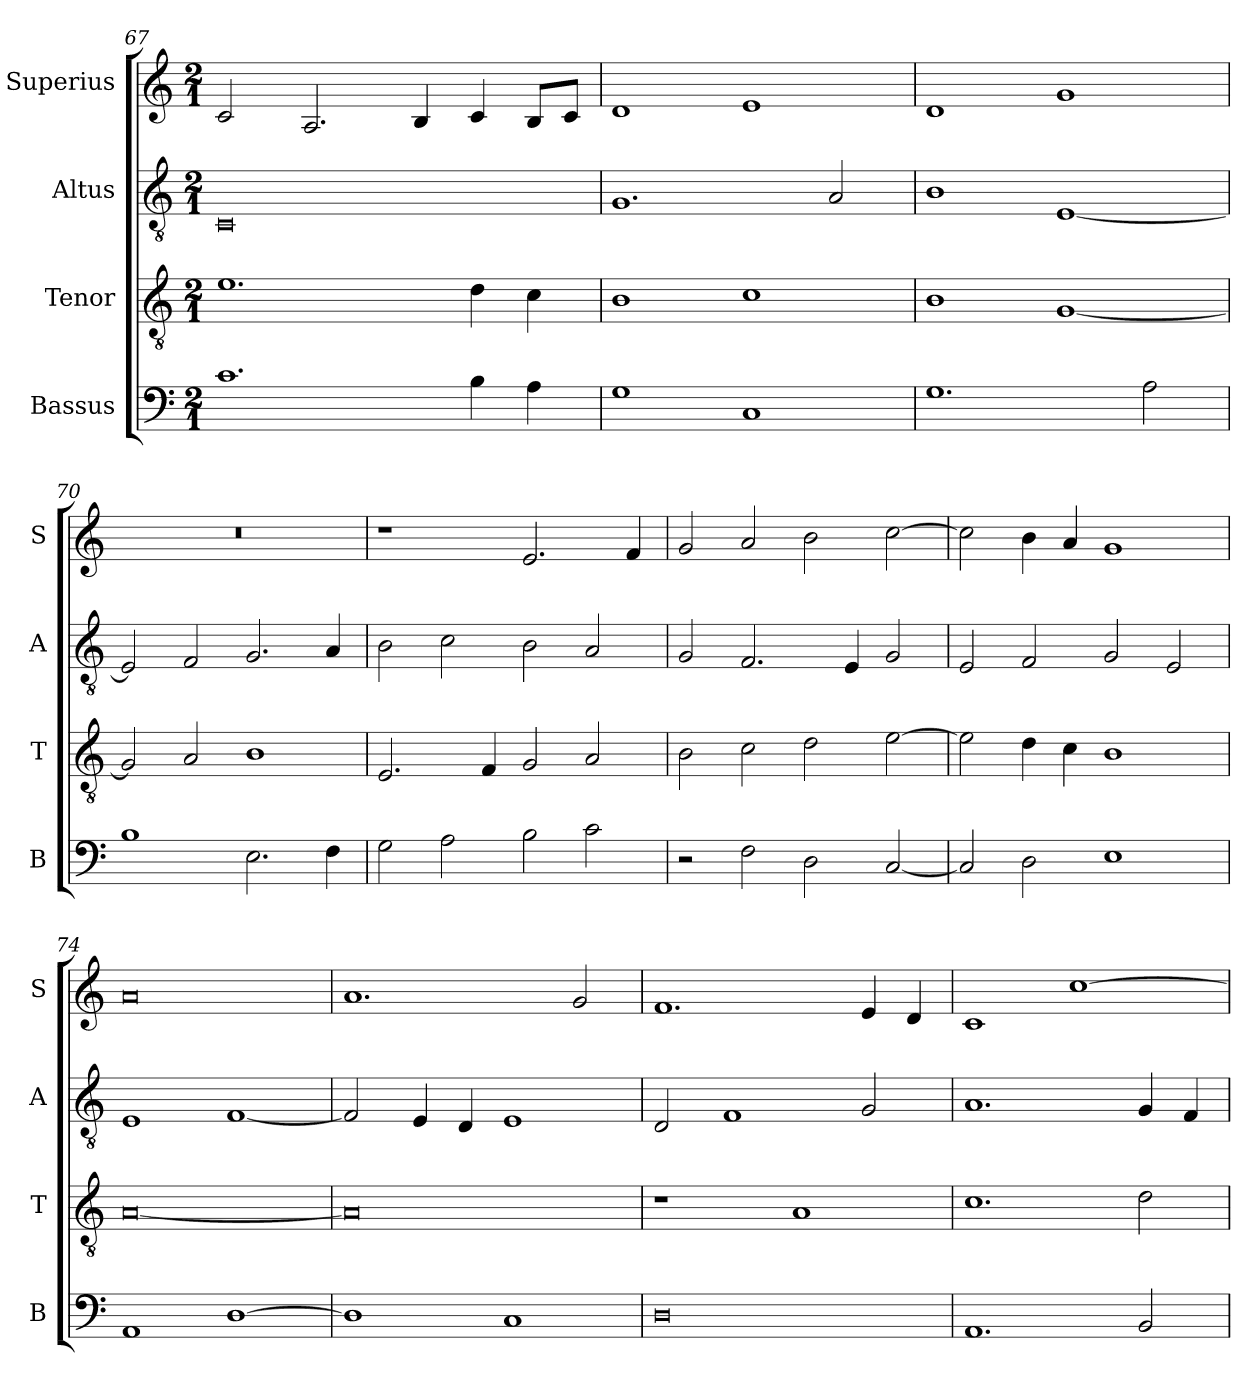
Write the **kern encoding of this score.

**kern	**kern	**kern	**kern
*part4	*part3	*part2	*part1
*staff4	*staff3	*staff2	*staff1
*I"Bassus	*I"Tenor	*I"Altus	*I"Superius
*I'B	*I'T	*I'A	*I'S
*clefF4	*clefGv2	*clefGv2	*clefG2
*k[]	*k[]	*k[]	*k[]
*M2/1	*M2/1	*M2/1	*M2/1
=67	=67	=67	=67
1.c	1.e	0C	2c
.	.	.	2.A
.	.	.	4B
4B	4d	.	4c
4A	4c	.	8BL
.	.	.	8cJ
=68	=68	=68	=68
1G	1B	1.G	1d
1C	1c	.	1e
.	.	2A	.
=69	=69	=69	=69
1.G	1B	1B	1d
.	[1G	[1E	1g
2A	.	.	.
=70	=70	=70	=70
1B	2G]	2E]	0r
.	2A	2F	.
2.E	1B	2.G	.
4F	.	4A	.
=71	=71	=71	=71
2G	2.E	2B	1r
2A	.	2c	.
.	4F	.	.
2B	2G	2B	2.e
2c	2A	2A	.
.	.	.	4f
=72	=72	=72	=72
2r	2B	2G	2g
2F	2c	2.F	2a
2D	2d	.	2b
.	.	4E	.
[2C	[2e	2G	[2cc
=73	=73	=73	=73
2C]	2e]	2E	2cc]
2D	4d	2F	4b
.	4c	.	4a
1E	1B	2G	1g
.	.	2E	.
=74	=74	=74	=74
1AA	[0A	1E	0a
[1D	.	[1F	.
=75	=75	=75	=75
1D]	0A]	2F]	1.a
.	.	4E	.
.	.	4D	.
1C	.	1E	.
.	.	.	2g
=76	=76	=76	=76
0D	1r	2D	1.f
.	.	1F	.
.	1A	.	.
.	.	2G	4e
.	.	.	4d
=77	=77	=77	=77
1.AA	1.c	1.A	1c
.	.	.	[1cc
2BB	2d	4G	.
.	.	4F	.
=	=	=	=
*-	*-	*-	*-
